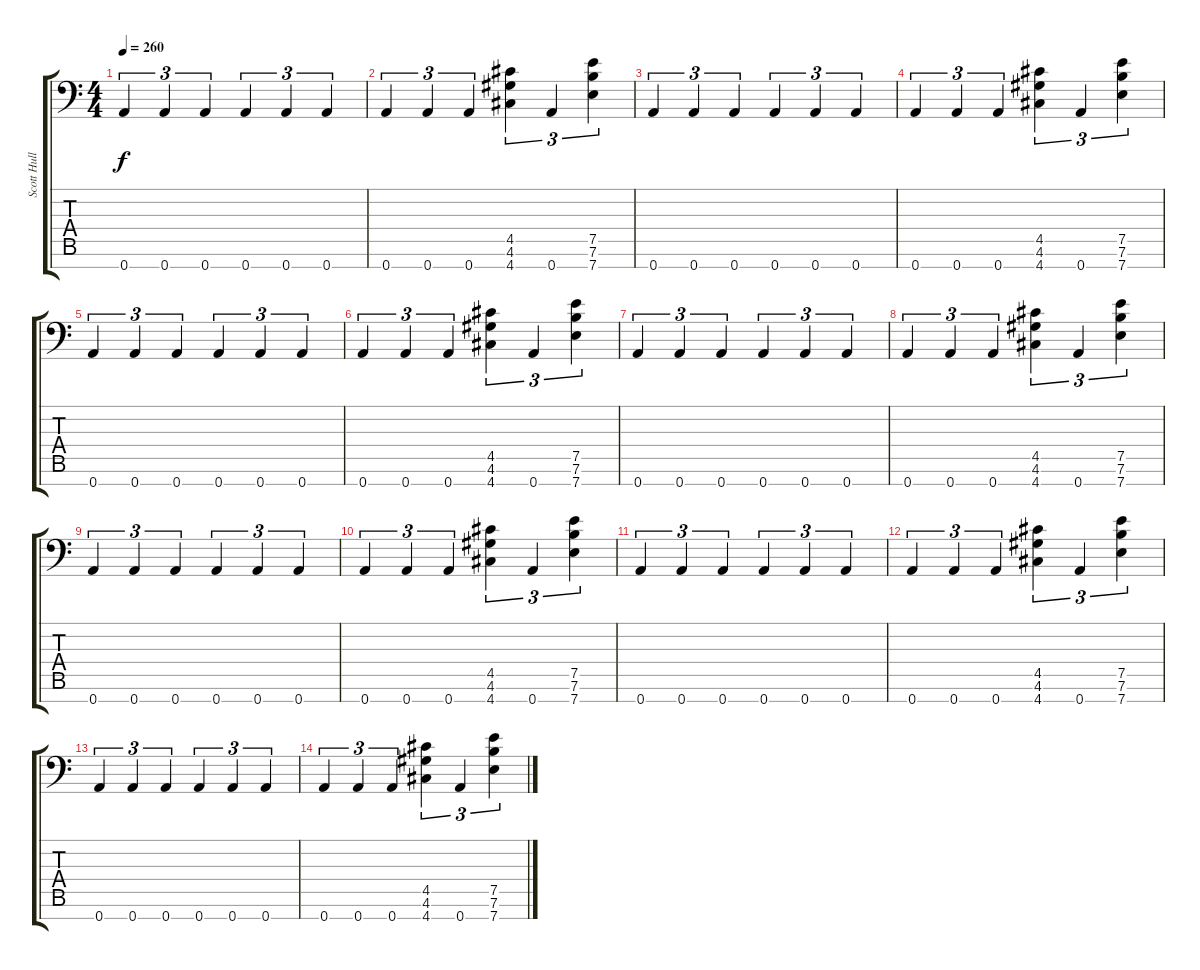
\track ("Scott Hull 1" "Scott Hull") {instrument distortionguitar}
\staff {score tabs}
\tuning (E4 B3 G3 D3 A2 E2 A1) {hide}
\ts (4 4)
\tempo 260
\clef f4
\ks c
0.7.4{tu (3 2) dy f} 0.7.4{tu (3 2)} 0.7.4{tu (3 2)} 0.7.4{tu (3 2)} 0.7.4{tu (3 2)} 0.7.4{tu (3 2)} |
0.7.4{tu (3 2)} 0.7.4{tu (3 2)} 0.7.4{tu (3 2)} (4.5 4.6 4.7).4{tu (3 2)} 0.7.4{tu (3 2)} (7.5 7.6 7.7).4{tu (3 2)} |
0.7.4{tu (3 2)} 0.7.4{tu (3 2)} 0.7.4{tu (3 2)} 0.7.4{tu (3 2)} 0.7.4{tu (3 2)} 0.7.4{tu (3 2)} |
0.7.4{tu (3 2)} 0.7.4{tu (3 2)} 0.7.4{tu (3 2)} (4.5 4.6 4.7).4{tu (3 2)} 0.7.4{tu (3 2)} (7.5 7.6 7.7).4{tu (3 2)} |
0.7.4{tu (3 2)} 0.7.4{tu (3 2)} 0.7.4{tu (3 2)} 0.7.4{tu (3 2)} 0.7.4{tu (3 2)} 0.7.4{tu (3 2)} |
0.7.4{tu (3 2)} 0.7.4{tu (3 2)} 0.7.4{tu (3 2)} (4.5 4.6 4.7).4{tu (3 2)} 0.7.4{tu (3 2)} (7.5 7.6 7.7).4{tu (3 2)} |
0.7.4{tu (3 2)} 0.7.4{tu (3 2)} 0.7.4{tu (3 2)} 0.7.4{tu (3 2)} 0.7.4{tu (3 2)} 0.7.4{tu (3 2)} |
0.7.4{tu (3 2)} 0.7.4{tu (3 2)} 0.7.4{tu (3 2)} (4.5 4.6 4.7).4{tu (3 2)} 0.7.4{tu (3 2)} (7.5 7.6 7.7).4{tu (3 2)} |
0.7.4{tu (3 2)} 0.7.4{tu (3 2)} 0.7.4{tu (3 2)} 0.7.4{tu (3 2)} 0.7.4{tu (3 2)} 0.7.4{tu (3 2)} |
0.7.4{tu (3 2)} 0.7.4{tu (3 2)} 0.7.4{tu (3 2)} (4.5 4.6 4.7).4{tu (3 2)} 0.7.4{tu (3 2)} (7.5 7.6 7.7).4{tu (3 2)} |
0.7.4{tu (3 2)} 0.7.4{tu (3 2)} 0.7.4{tu (3 2)} 0.7.4{tu (3 2)} 0.7.4{tu (3 2)} 0.7.4{tu (3 2)} |
0.7.4{tu (3 2)} 0.7.4{tu (3 2)} 0.7.4{tu (3 2)} (4.5 4.6 4.7).4{tu (3 2)} 0.7.4{tu (3 2)} (7.5 7.6 7.7).4{tu (3 2)} |
0.7.4{tu (3 2)} 0.7.4{tu (3 2)} 0.7.4{tu (3 2)} 0.7.4{tu (3 2)} 0.7.4{tu (3 2)} 0.7.4{tu (3 2)} |
0.7.4{tu (3 2)} 0.7.4{tu (3 2)} 0.7.4{tu (3 2)} (4.5 4.6 4.7).4{tu (3 2)} 0.7.4{tu (3 2)} (7.5 7.6 7.7).4{tu (3 2)}
